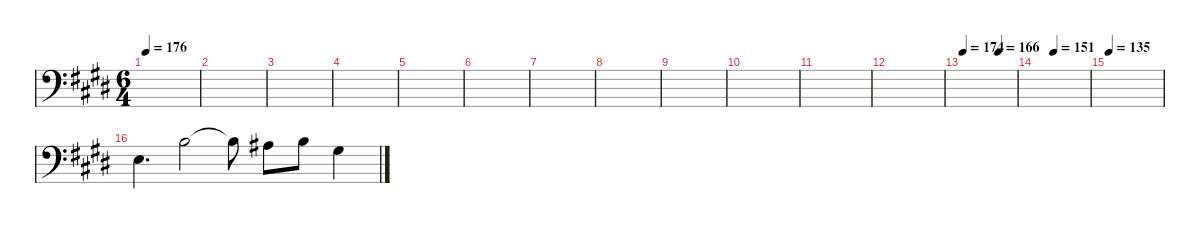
\defaultSystemsLayout 4
\hideDynamics
\bracketExtendMode nobrackets
\singleTrackTrackNamePolicy hidden
\multiTrackTrackNamePolicy hidden
\firstSystemTrackNameMode fullname
\firstSystemTrackNameOrientation horizontal
\otherSystemsTrackNameOrientation horizontal
\track ("Bassoon" "bsn.") {instrument bassoon}
\staff {score}
\tuning (E4 B3 G3 D3 A2 E2)
\ts (6 4)
\tempo 176
\clef f4
\ks e
|
|
|
|
|
|
|
|
|
|
|
|
\tempo 174
\tempo (166 0.666667)
|
\tempo (151 0.333333)
|
\tempo 135
|
2.4{acc forcenatural}.4{d dy f beam Down} 0.2{acc forcenatural}.2{dy ff beam Down} 0.2{t acc forcenatural}.8{beam Down} 3.3{acc #}.8{beam Down} 0.2{acc forcenatural}.8{beam Down} 1.3{acc #}.4{beam Down}
